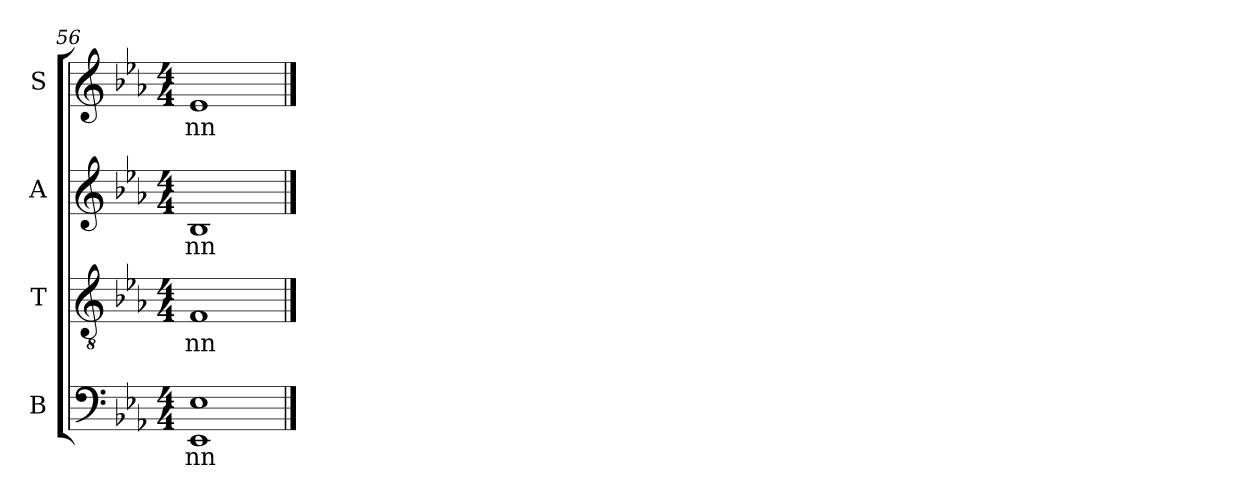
**kern	**text	**kern	**text	**kern	**text	**kern	**text
*part4	*part4	*part3	*part3	*part2	*part2	*part1	*part1
*staff4	*staff4	*staff3	*staff3	*staff2	*staff2	*staff1	*staff1
*I"B	*	*I"T	*	*I"A	*	*I"S	*
*I'B	*	*I'T	*	*I'A	*	*I'S	*
*clefF4	*	*clefGv2	*	*clefG2	*	*clefG2	*
*	*	*ITrd7c12	*	*	*	*	*
*k[b-e-a-]	*	*k[b-e-a-]	*	*k[b-e-a-]	*	*k[b-e-a-]	*
*E-:	*	*E-:	*	*E-:	*	*E-:	*
*M4/4	*	*M4/4	*	*M4/4	*	*M4/4	*
=56	=56	=56	=56	=56	=56	=56	=56
!	!LO:LY:b:color=#000000	!	!	!	!	!	!
!	!	!	!LO:LY:b:color=#000000	!	!	!	!
!	!	!	!	!	!LO:LY:b:color=#000000	!	!
!	!	!	!	!	!	!	!LO:LY:b:color=#000000
1EE-i 1E-i	nn	1FFi	nn	1B-i	nn	1e-i	-nn
==	==	==	==	==	==	==	==
*-	*-	*-	*-	*-	*-	*-	*-
